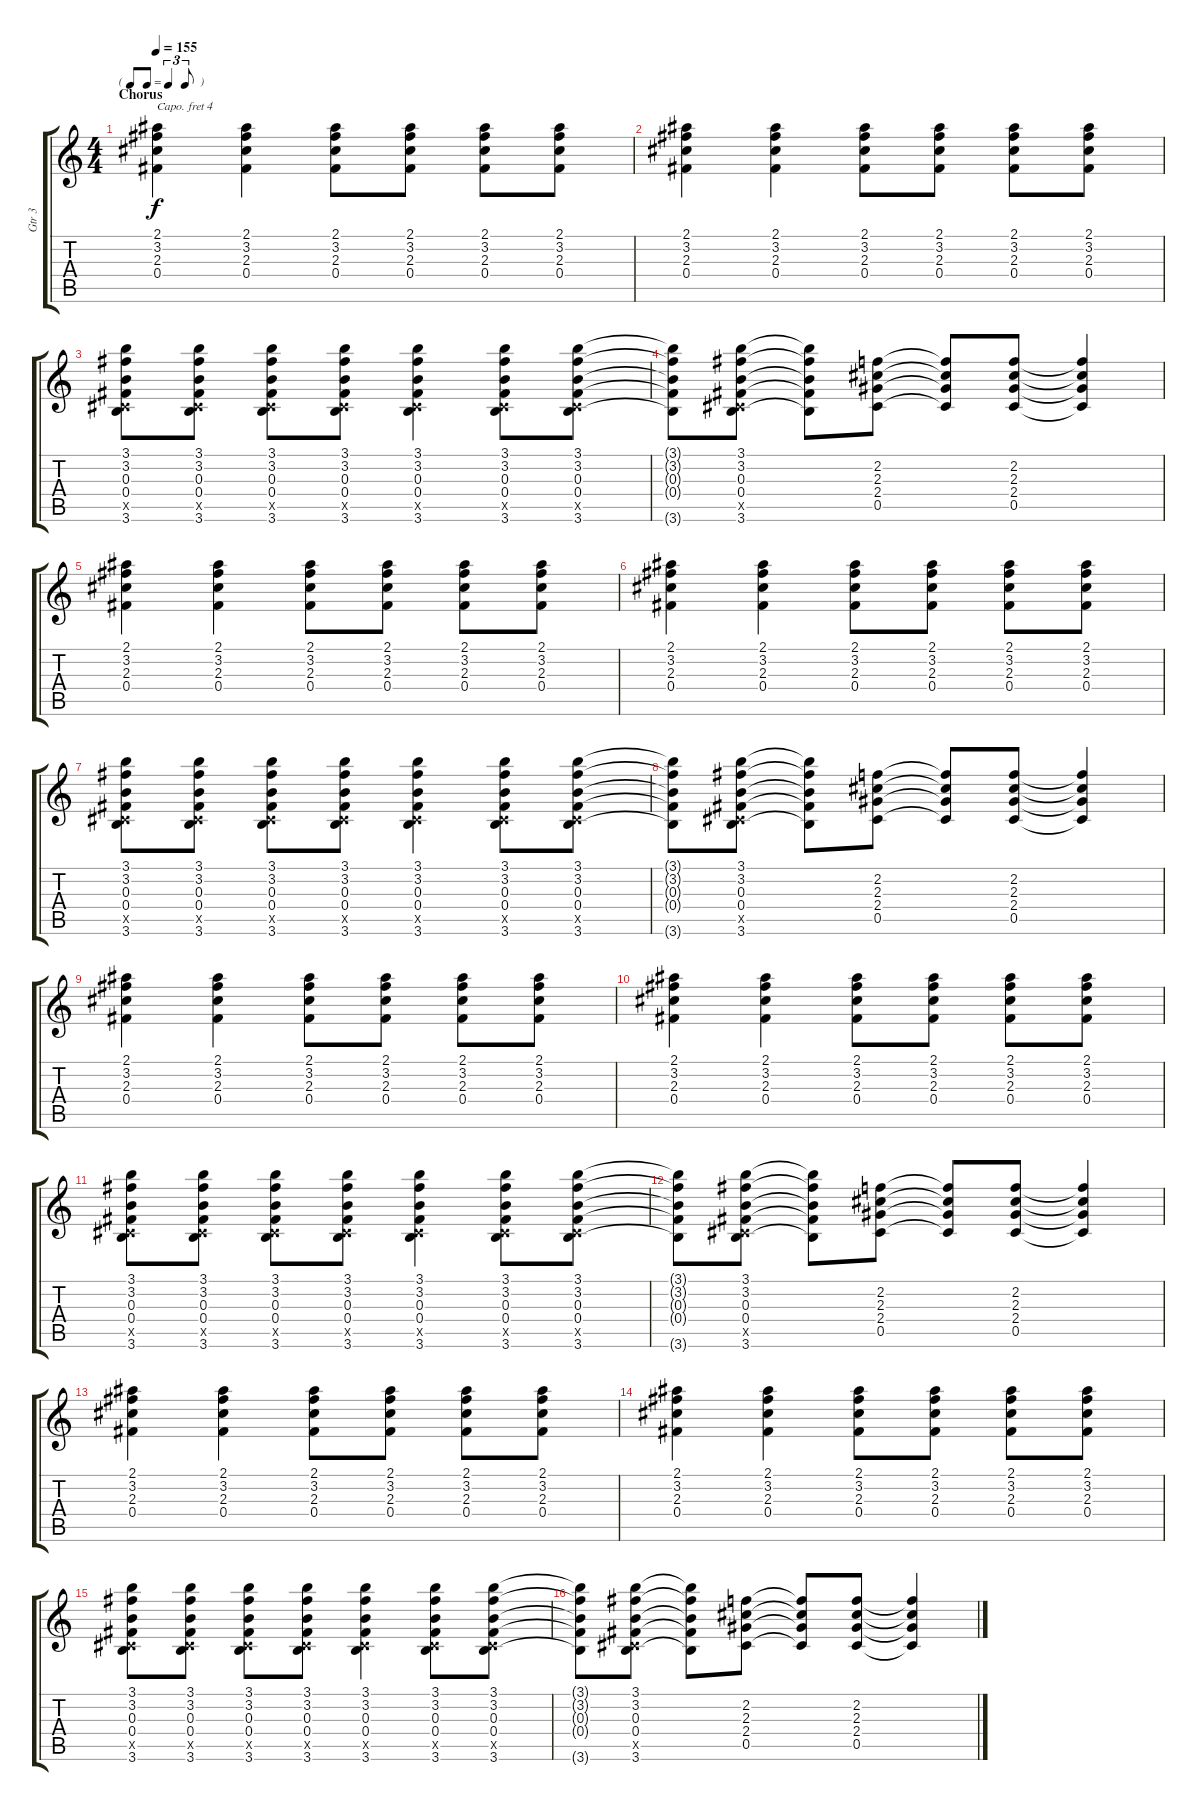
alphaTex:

\track ("Gtr 3" "Gtr 3") {instrument overdrivenguitar}
\staff {score tabs}
\capo 4
\tuning (E4 B3 G3 D3 A2 E2) {hide}
\ts (4 4)
\tf triplet8th
\section ("" "Chorus")
\tempo 155
\clef g2
\ks c
(2.1 3.2 2.3 0.4).4{dy f volume 8 balance 16 instrument distortionguitar} (2.1 3.2 2.3 0.4).4 (2.1 3.2 2.3 0.4).8 (2.1 3.2 2.3 0.4).8 (2.1 3.2 2.3 0.4).8 (2.1 3.2 2.3 0.4).8 |
(2.1 3.2 2.3 0.4).4 (2.1 3.2 2.3 0.4).4 (2.1 3.2 2.3 0.4).8 (2.1 3.2 2.3 0.4).8 (2.1 3.2 2.3 0.4).8 (2.1 3.2 2.3 0.4).8 |
(3.1 3.2 0.3 0.4 0.5{x} 3.6).8 (3.1 3.2 0.3 0.4 0.5{x} 3.6).8 (3.1 3.2 0.3 0.4 0.5{x} 3.6).8 (3.1 3.2 0.3 0.4 0.5{x} 3.6).8 (3.1 3.2 0.3 0.4 0.5{x} 3.6).4 (3.1 3.2 0.3 0.4 0.5{x} 3.6).8 (3.1 3.2 0.3 0.4 0.5{x} 3.6).8 |
(3.1{t} 3.2{t} 0.3{t} 0.4{t} 3.6{t}).8 (3.1 3.2 0.3 0.4 0.5{x} 3.6).8 (3.1{t} 3.2{t} 0.3{t} 0.4{t} 3.6{t}).8 (2.2 2.3 2.4 0.5).8 (2.2{t} 2.3{t} 2.4{t} 0.5{t}).8 (2.2 2.3 2.4 0.5).8 (2.2{t} 2.3{t} 2.4{t} 0.5{t}).4 |
(2.1 3.2 2.3 0.4).4 (2.1 3.2 2.3 0.4).4 (2.1 3.2 2.3 0.4).8 (2.1 3.2 2.3 0.4).8 (2.1 3.2 2.3 0.4).8 (2.1 3.2 2.3 0.4).8 |
(2.1 3.2 2.3 0.4).4 (2.1 3.2 2.3 0.4).4 (2.1 3.2 2.3 0.4).8 (2.1 3.2 2.3 0.4).8 (2.1 3.2 2.3 0.4).8 (2.1 3.2 2.3 0.4).8 |
(3.1 3.2 0.3 0.4 0.5{x} 3.6).8 (3.1 3.2 0.3 0.4 0.5{x} 3.6).8 (3.1 3.2 0.3 0.4 0.5{x} 3.6).8 (3.1 3.2 0.3 0.4 0.5{x} 3.6).8 (3.1 3.2 0.3 0.4 0.5{x} 3.6).4 (3.1 3.2 0.3 0.4 0.5{x} 3.6).8 (3.1 3.2 0.3 0.4 0.5{x} 3.6).8 |
(3.1{t} 3.2{t} 0.3{t} 0.4{t} 3.6{t}).8 (3.1 3.2 0.3 0.4 0.5{x} 3.6).8 (3.1{t} 3.2{t} 0.3{t} 0.4{t} 3.6{t}).8 (2.2 2.3 2.4 0.5).8 (2.2{t} 2.3{t} 2.4{t} 0.5{t}).8 (2.2 2.3 2.4 0.5).8 (2.2{t} 2.3{t} 2.4{t} 0.5{t}).4 |
(2.1 3.2 2.3 0.4).4 (2.1 3.2 2.3 0.4).4 (2.1 3.2 2.3 0.4).8 (2.1 3.2 2.3 0.4).8 (2.1 3.2 2.3 0.4).8 (2.1 3.2 2.3 0.4).8 |
(2.1 3.2 2.3 0.4).4 (2.1 3.2 2.3 0.4).4 (2.1 3.2 2.3 0.4).8 (2.1 3.2 2.3 0.4).8 (2.1 3.2 2.3 0.4).8 (2.1 3.2 2.3 0.4).8 |
(3.1 3.2 0.3 0.4 0.5{x} 3.6).8 (3.1 3.2 0.3 0.4 0.5{x} 3.6).8 (3.1 3.2 0.3 0.4 0.5{x} 3.6).8 (3.1 3.2 0.3 0.4 0.5{x} 3.6).8 (3.1 3.2 0.3 0.4 0.5{x} 3.6).4 (3.1 3.2 0.3 0.4 0.5{x} 3.6).8 (3.1 3.2 0.3 0.4 0.5{x} 3.6).8 |
(3.1{t} 3.2{t} 0.3{t} 0.4{t} 3.6{t}).8 (3.1 3.2 0.3 0.4 0.5{x} 3.6).8 (3.1{t} 3.2{t} 0.3{t} 0.4{t} 3.6{t}).8 (2.2 2.3 2.4 0.5).8 (2.2{t} 2.3{t} 2.4{t} 0.5{t}).8 (2.2 2.3 2.4 0.5).8 (2.2{t} 2.3{t} 2.4{t} 0.5{t}).4 |
(2.1 3.2 2.3 0.4).4 (2.1 3.2 2.3 0.4).4 (2.1 3.2 2.3 0.4).8 (2.1 3.2 2.3 0.4).8 (2.1 3.2 2.3 0.4).8 (2.1 3.2 2.3 0.4).8 |
(2.1 3.2 2.3 0.4).4 (2.1 3.2 2.3 0.4).4 (2.1 3.2 2.3 0.4).8 (2.1 3.2 2.3 0.4).8 (2.1 3.2 2.3 0.4).8 (2.1 3.2 2.3 0.4).8 |
(3.1 3.2 0.3 0.4 0.5{x} 3.6).8 (3.1 3.2 0.3 0.4 0.5{x} 3.6).8 (3.1 3.2 0.3 0.4 0.5{x} 3.6).8 (3.1 3.2 0.3 0.4 0.5{x} 3.6).8 (3.1 3.2 0.3 0.4 0.5{x} 3.6).4 (3.1 3.2 0.3 0.4 0.5{x} 3.6).8 (3.1 3.2 0.3 0.4 0.5{x} 3.6).8 |
(3.1{t} 3.2{t} 0.3{t} 0.4{t} 3.6{t}).8 (3.1 3.2 0.3 0.4 0.5{x} 3.6).8 (3.1{t} 3.2{t} 0.3{t} 0.4{t} 3.6{t}).8 (2.2 2.3 2.4 0.5).8 (2.2{t} 2.3{t} 2.4{t} 0.5{t}).8 (2.2 2.3 2.4 0.5).8 (2.2{t} 2.3{t} 2.4{t} 0.5{t}).4
